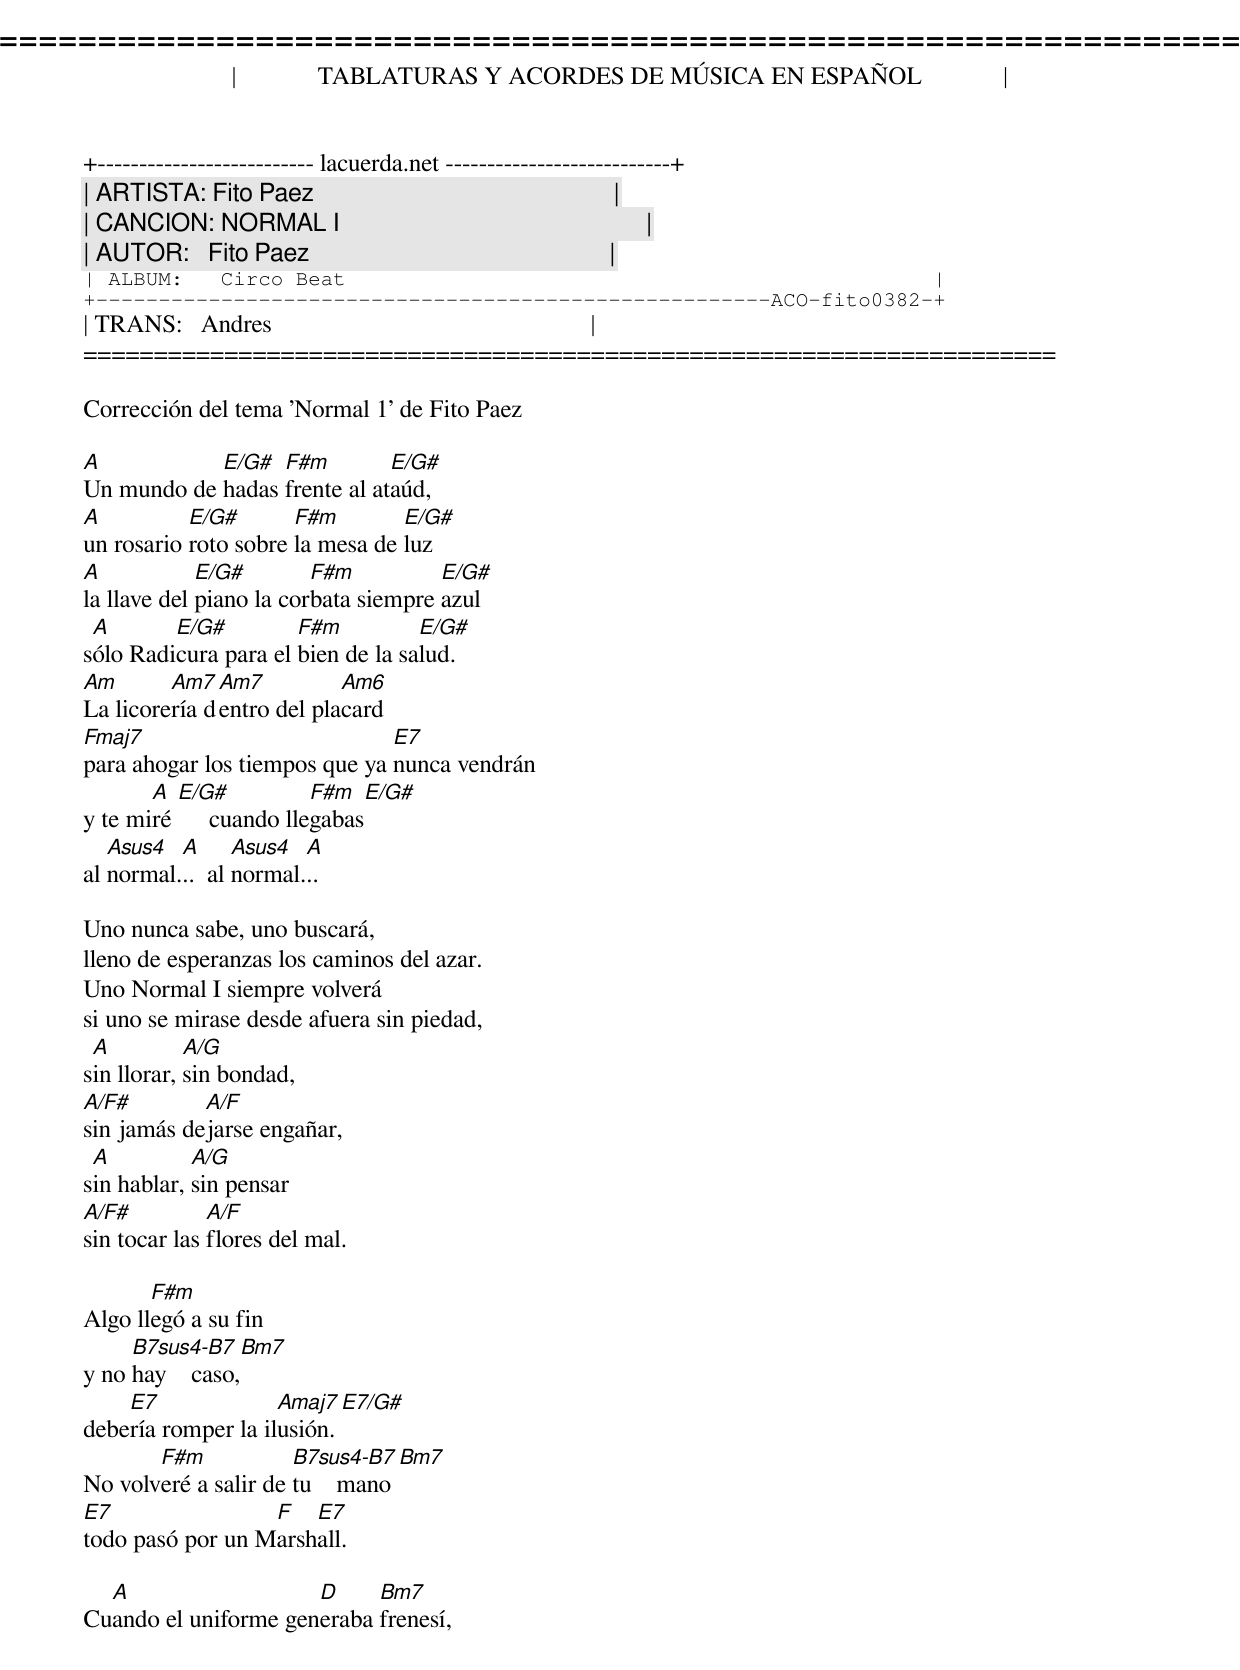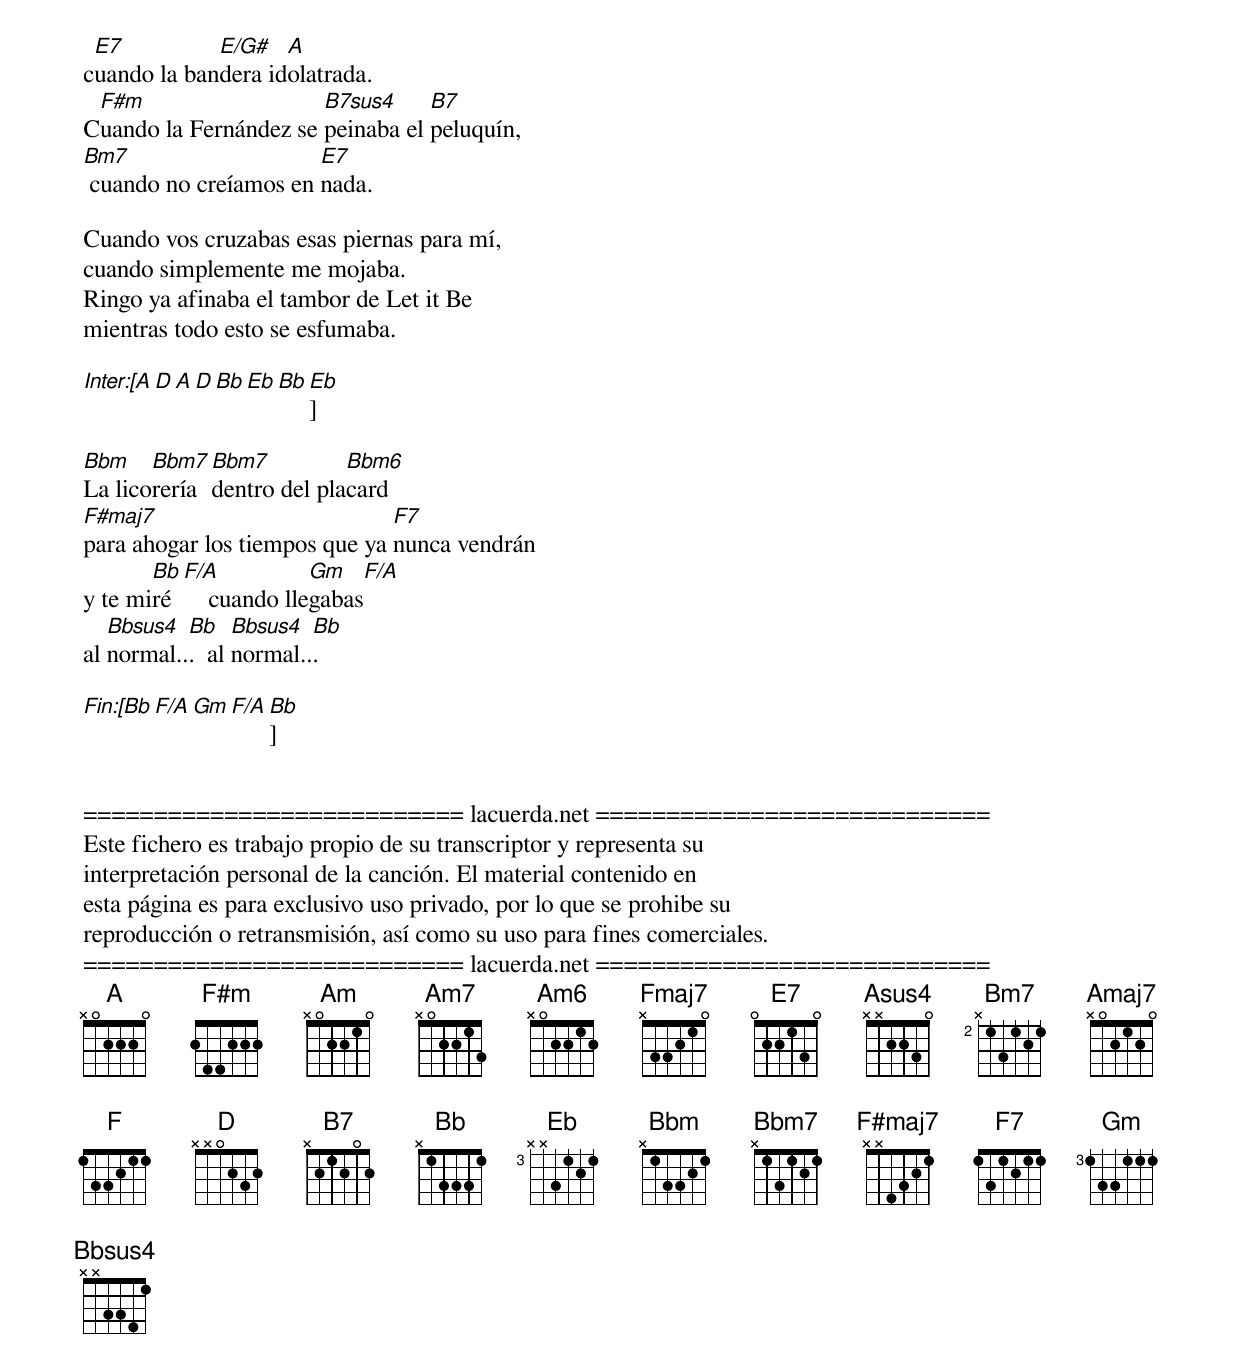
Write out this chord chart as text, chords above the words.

=====================================================================
|             TABLATURAS Y ACORDES DE MÚSICA EN ESPAÑOL             |
+-------------------------- lacuerda.net ---------------------------+
| ARTISTA: Fito Paez                                                |
| CANCION: NORMAL I                                                 |
| AUTOR:   Fito Paez                                                |
| ALBUM:   Circo Beat                                               |
+------------------------------------------------------ACO-fito0382-+
| TRANS:   Andres                                                   |
=====================================================================

Corrección del tema 'Normal 1' de Fito Paez

A           E/G#  F#m         E/G#
Un mundo de hadas frente al ataúd,
A          E/G#       F#m        E/G#
un rosario roto sobre la mesa de luz
A            E/G#        F#m          E/G#
la llave del piano la corbata siempre azul
 A       E/G#         F#m          E/G#
sólo Radicura para el bien de la salud.
Am       Am7  Am7          Am6
La licorería dentro del placard
Fmaj7                          E7
para ahogar los tiempos que ya nunca vendrán
       A  E/G#           F#m   E/G#
y te miré      cuando llegabas
   Asus4  A      Asus4  A
al normal...  al normal...

Uno nunca sabe, uno buscará,
lleno de esperanzas los caminos del azar.
Uno Normal I siempre volverá
si uno se mirase desde afuera sin piedad,
 A          A/G
sin llorar, sin bondad,
A/F#        A/F
sin jamás dejarse engañar,
 A          A/G
sin hablar, sin pensar
A/F#          A/F
sin tocar las flores del mal.

       F#m
Algo llegó a su fin
     B7sus4-B7    Bm7
y no hay    caso,
    E7              Amaj7  E7/G#
debería romper la ilusión.
       F#m            B7sus4-B7  Bm7
No volveré a salir de tu    mano
E7                F   E7
todo pasó por un Marshall.

  A                   D     Bm7
Cuando el uniforme generaba frenesí,
 E7          E/G#   A
cuando la bandera idolatrada.
 F#m                   B7sus4     B7
Cuando la Fernández se peinaba el peluquín,
Bm7                    E7
 cuando no creíamos en nada.

Cuando vos cruzabas esas piernas para mí,
cuando simplemente me mojaba.
Ringo ya afinaba el tambor de Let it Be
mientras todo esto se esfumaba.

Inter:[A D A D Bb Eb Bb Eb]

Bbm    Bbm7  Bbm7          Bbm6
La licorería dentro del placard
F#maj7                         F7
para ahogar los tiempos que ya nunca vendrán
       Bb F/A           Gm   F/A
y te miré     cuando llegabas
   Bbsus4  Bb    Bbsus4  Bb
al normal...  al normal...

Fin:[Bb F/A Gm F/A Bb]


=========================== lacuerda.net ============================
Este fichero es trabajo propio de su transcriptor y representa su
interpretación personal de la canción. El material contenido en
esta página es para exclusivo uso privado, por lo que se prohibe su
reproducción o retransmisión, así como su uso para fines comerciales.
=========================== lacuerda.net ============================
